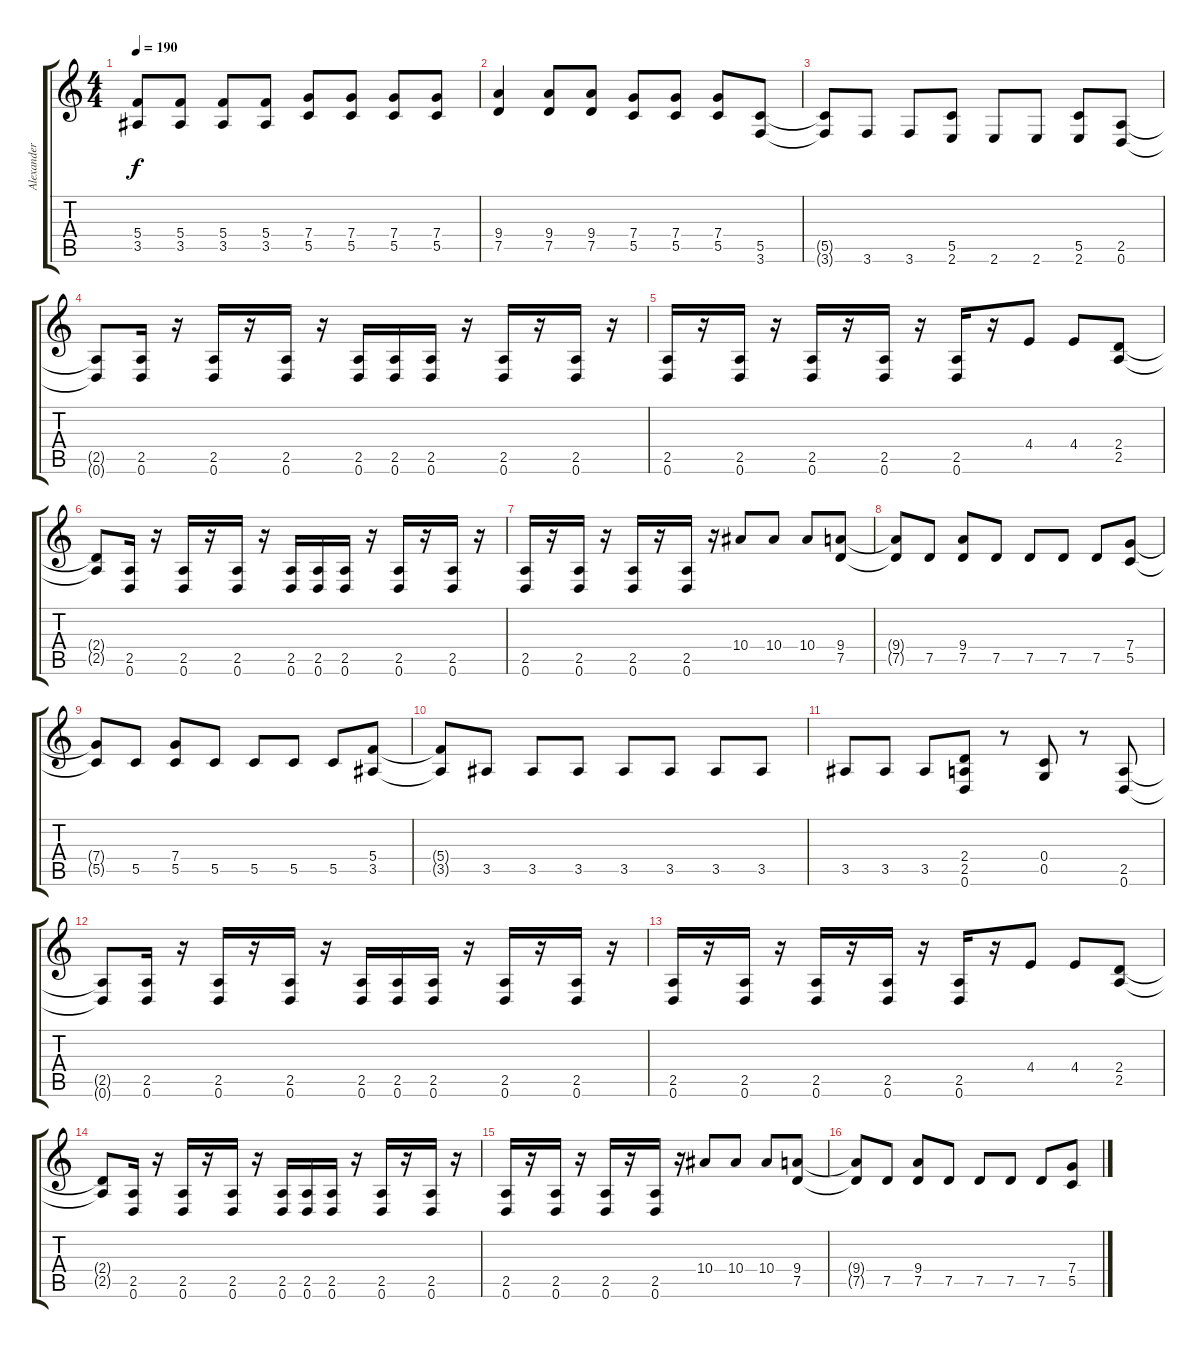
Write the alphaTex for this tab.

\track ("Alexander Kuoppala" "Alexander ") {instrument distortionguitar}
\staff {score tabs}
\tuning (D4 A3 F3 C3 G2 D2) {hide}
\ts (4 4)
\tempo 190
\clef g2
\ks c
(5.4{t} 3.5{t}).8{dy f} (5.4 3.5).8 (5.4 3.5).8 (5.4 3.5).8 (7.4 5.5).8 (7.4 5.5).8 (7.4 5.5).8 (7.4 5.5).8 |
(9.4 7.5).4 (9.4 7.5).8 (9.4 7.5).8 (7.4 5.5).8 (7.4 5.5).8 (7.4 5.5).8 (5.5 3.6).8 |
(5.5{t} 3.6{t}).8 3.6.8 3.6.8 (5.5 2.6).8 2.6.8 2.6.8 (5.5 2.6).8 (2.5 0.6).8 |
(2.5{t} 0.6{t}).8{volume 13 balance 0 instrument distortionguitar} (2.5 0.6).16 r.16 (2.5 0.6).16 r.16 (2.5 0.6).16 r.16 (2.5 0.6).16 (2.5 0.6).16 (2.5 0.6).16 r.16 (2.5 0.6).16 r.16 (2.5 0.6).16 r.16 |
(2.5 0.6).16 r.16 (2.5 0.6).16 r.16 (2.5 0.6).16 r.16 (2.5 0.6).16 r.16 (2.5 0.6).16 r.16 4.4.8 4.4.8 (2.4 2.5).8 |
(2.4{t} 2.5{t}).8 (2.5 0.6).16 r.16 (2.5 0.6).16 r.16 (2.5 0.6).16 r.16 (2.5 0.6).16 (2.5 0.6).16 (2.5 0.6).16 r.16 (2.5 0.6).16 r.16 (2.5 0.6).16 r.16 |
(2.5 0.6).16 r.16 (2.5 0.6).16 r.16 (2.5 0.6).16 r.16 (2.5 0.6).16 r.16 10.4.8 10.4.8 10.4.8 (9.4 7.5).8 |
(9.4{t} 7.5{t}).8 7.5.8 (9.4 7.5).8 7.5.8 7.5.8 7.5.8 7.5.8 (7.4 5.5).8 |
(7.4{t} 5.5{t}).8 5.5.8 (7.4 5.5).8 5.5.8 5.5.8 5.5.8 5.5.8 (5.4 3.5).8 |
(5.4{t} 3.5{t}).8 3.5.8 3.5.8 3.5.8 3.5.8 3.5.8 3.5.8 3.5.8 |
3.5.8 3.5.8 3.5.8 (2.4 2.5 0.6).8 r.8 (0.4 0.5).8 r.8 (2.5 0.6).8 |
(2.5{t} 0.6{t}).8 (2.5 0.6).16 r.16 (2.5 0.6).16 r.16 (2.5 0.6).16 r.16 (2.5 0.6).16 (2.5 0.6).16 (2.5 0.6).16 r.16 (2.5 0.6).16 r.16 (2.5 0.6).16 r.16 |
(2.5 0.6).16 r.16 (2.5 0.6).16 r.16 (2.5 0.6).16 r.16 (2.5 0.6).16 r.16 (2.5 0.6).16 r.16 4.4.8 4.4.8 (2.4 2.5).8 |
(2.4{t} 2.5{t}).8 (2.5 0.6).16 r.16 (2.5 0.6).16 r.16 (2.5 0.6).16 r.16 (2.5 0.6).16 (2.5 0.6).16 (2.5 0.6).16 r.16 (2.5 0.6).16 r.16 (2.5 0.6).16 r.16 |
(2.5 0.6).16 r.16 (2.5 0.6).16 r.16 (2.5 0.6).16 r.16 (2.5 0.6).16 r.16 10.4.8 10.4.8 10.4.8 (9.4 7.5).8 |
(9.4{t} 7.5{t}).8 7.5.8 (9.4 7.5).8 7.5.8 7.5.8 7.5.8 7.5.8 (7.4 5.5).8
